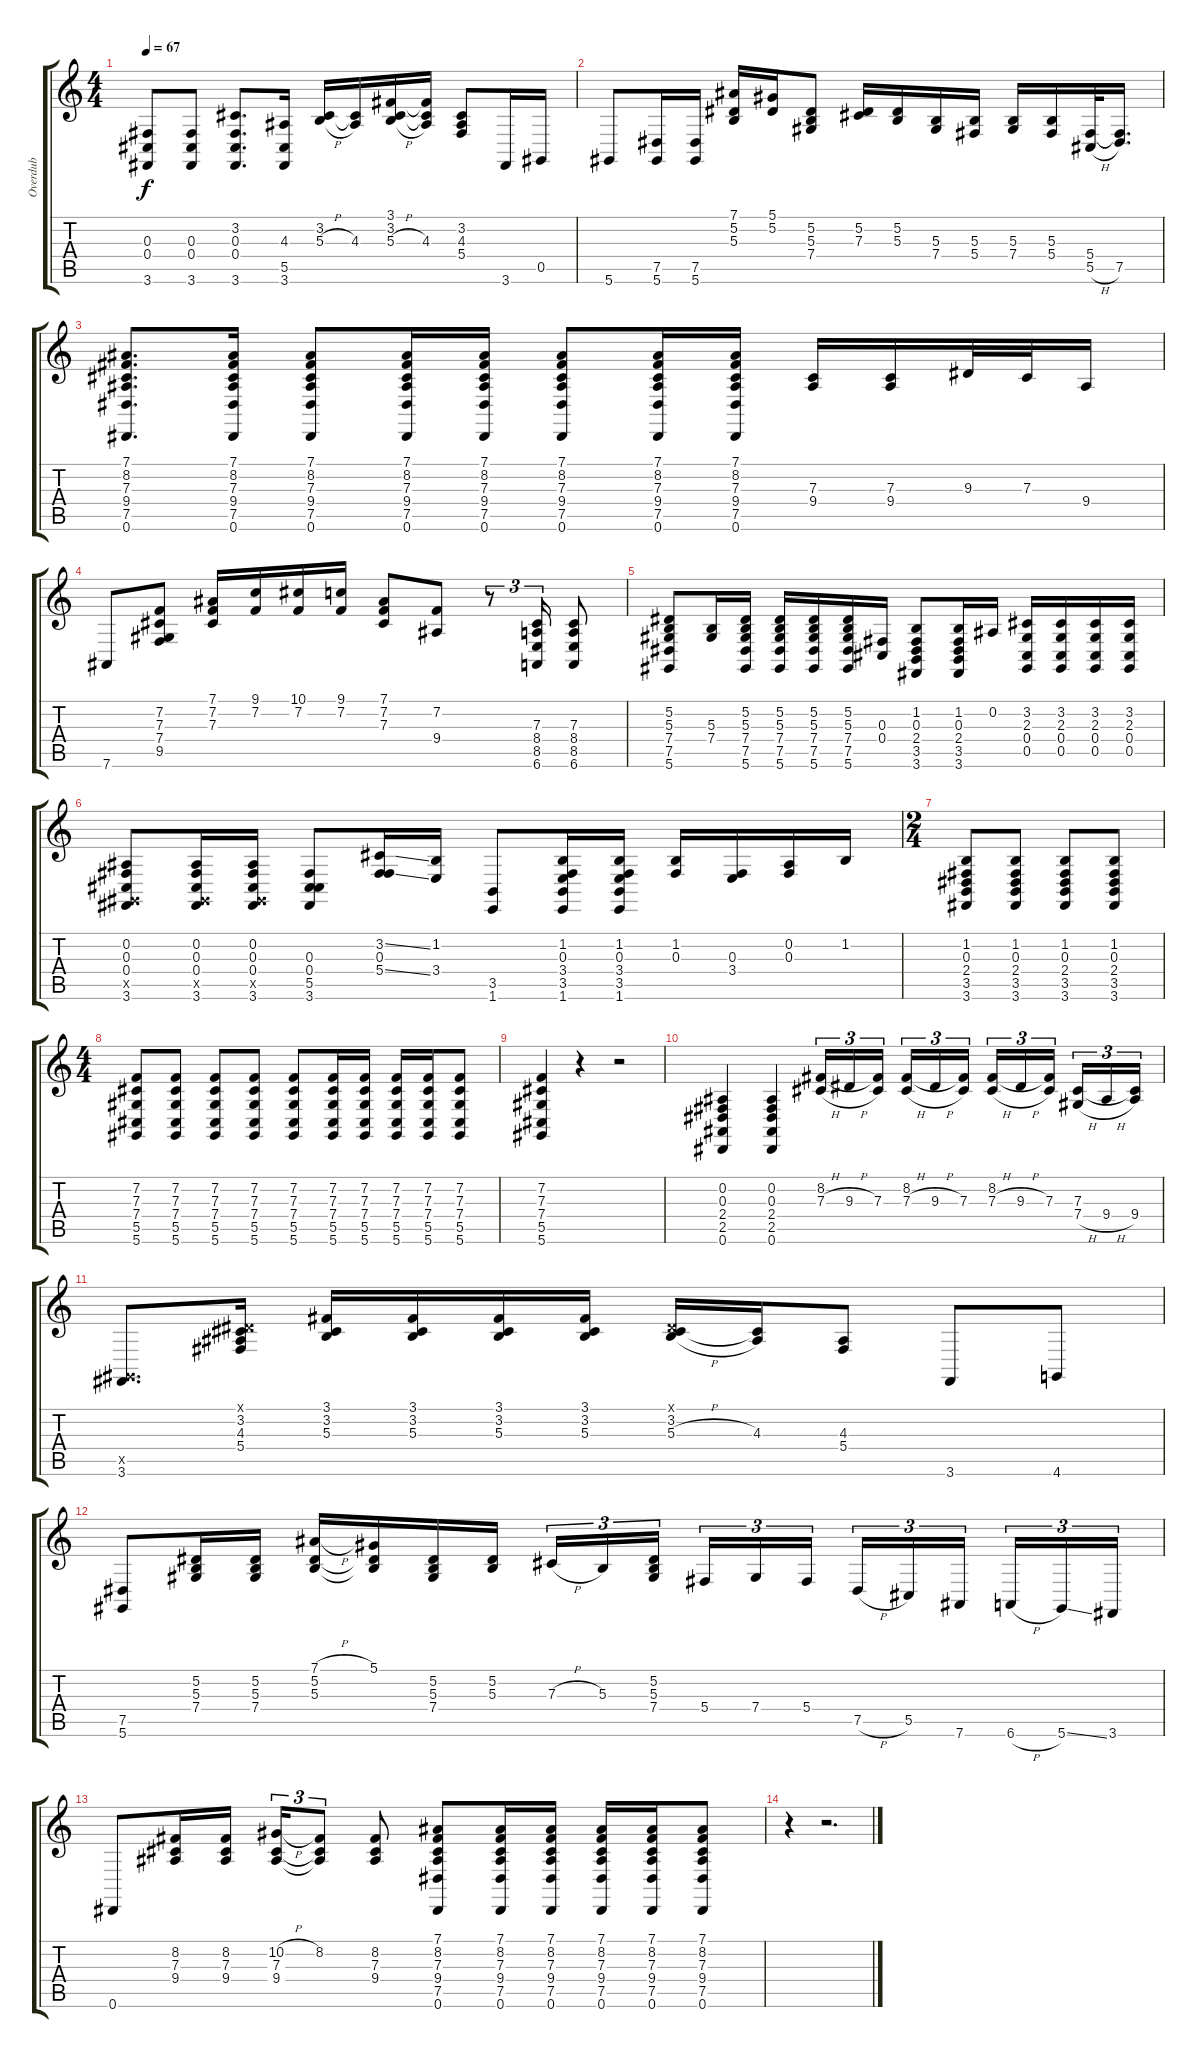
\track ("Overdub" "Overdub") {instrument pad5bowed}
\staff {score tabs}
\tuning (Eb4 Bb3 Gb3 Db3 Ab2 Eb2) {hide}
\ts (4 4)
\tempo 67
\clef g2
\ks c
(0.3 0.4 3.6).8{dy f} (0.3 0.4 3.6).8 (3.2 0.3 0.4 3.6).8{d} (4.3 5.5 3.6).16 (3.2 5.3{h}).16 (3.2{t} 4.3).16 (3.1 3.2 5.3{h}).16 (3.1{t} 3.2{t} 4.3).16 (3.2 4.3 5.4).8 3.6.16 0.5.16 |
5.6.8 (7.5 5.6).16 (7.5 5.6).16 (7.1 5.2 5.3).16 (5.1 5.2).16 (5.2 5.3 7.4).8 (5.2 7.3).16 (5.2 5.3).16 (5.3 7.4).16 (5.3 5.4).16 (5.3 7.4).16 (5.3 5.4).16 (5.4 5.5{h}).32 (5.4{t} 7.5).16{d} |
(7.1 8.2 7.3 9.4 7.5 0.6).8{d} (7.1 8.2 7.3 9.4 7.5 0.6).16 (7.1 8.2 7.3 9.4 7.5 0.6).8 (7.1 8.2 7.3 9.4 7.5 0.6).16 (7.1 8.2 7.3 9.4 7.5 0.6).16 (7.1 8.2 7.3 9.4 7.5 0.6).8 (7.1 8.2 7.3 9.4 7.5 0.6).16 (7.1 8.2 7.3 9.4 7.5 0.6).16 (7.3 9.4).16 (7.3 9.4).16 9.3.32 7.3.32 9.4.16 |
7.6.8 (7.2 7.3 7.4 9.5).8 (7.1 7.2 7.3).16 (9.1 7.2).16 (10.1 7.2).16 (9.1 7.2).16 (7.1 7.2 7.3).8 (7.2 9.4).8 r.8{tu (3 2)} (7.3 8.4 8.5 6.6).16{tu (3 2)} (7.3 8.4 8.5 6.6).8 |
(5.2 5.3 7.4 7.5 5.6).8 (5.3 7.4).16 (5.2 5.3 7.4 7.5 5.6).16 (5.2 5.3 7.4 7.5 5.6).16 (5.2 5.3 7.4 7.5 5.6).16 (5.2 5.3 7.4 7.5 5.6).16 (0.3 0.4).16 (1.2 0.3 2.4 3.5 3.6).8 (1.2 0.3 2.4 3.5 3.6).16 0.2.16 (3.2 2.3 0.4 0.5).16 (3.2 2.3 0.4 0.5).16 (3.2 2.3 0.4 0.5).16 (3.2 2.3 0.4 0.5).16 |
(0.2 0.3 0.4 0.5{x} 3.6).8 (0.2 0.3 0.4 0.5{x} 3.6).16 (0.2 0.3 0.4 0.5{x} 3.6).16 (0.3 0.4 5.5 3.6).8 (3.2{ss} 0.3 5.4{ss}).16 (1.2 3.4).16 (3.5 1.6).8 (1.2 0.3 3.4 3.5 1.6).16 (1.2 0.3 3.4 3.5 1.6).16 (1.2 0.3).16 (0.3 3.4).16 (0.2 0.3).16 1.2.16 |
\ts (2 4)
(1.2 0.3 2.4 3.5 3.6).8 (1.2 0.3 2.4 3.5 3.6).8 (1.2 0.3 2.4 3.5 3.6).8 (1.2 0.3 2.4 3.5 3.6).8 |
\ts (4 4)
(7.2 7.3 7.4 5.5 5.6).8 (7.2 7.3 7.4 5.5 5.6).8 (7.2 7.3 7.4 5.5 5.6).8 (7.2 7.3 7.4 5.5 5.6).8 (7.2 7.3 7.4 5.5 5.6).8 (7.2 7.3 7.4 5.5 5.6).16 (7.2 7.3 7.4 5.5 5.6).16 (7.2 7.3 7.4 5.5 5.6).16 (7.2 7.3 7.4 5.5 5.6).16 (7.2 7.3 7.4 5.5 5.6).8 |
(7.2 7.3 7.4 5.5 5.6).4 r.4 r.2 |
(0.2 0.3 2.4 2.5 0.6).4 (0.2 0.3 2.4 2.5 0.6).4 (8.2 7.3{h}).16{tu (3 2)} 9.3{h}.16{tu (3 2)} (8.2{t} 7.3).16{tu (3 2)} (8.2 7.3{h}).16{tu (3 2)} 9.3{h}.16{tu (3 2)} (8.2{t} 7.3).16{tu (3 2)} (8.2 7.3{h}).16{tu (3 2)} 9.3{h}.16{tu (3 2)} (8.2{t} 7.3).16{tu (3 2)} (7.3 7.4{h}).16{tu (3 2)} 9.4{h}.16{tu (3 2)} (7.3{t} 9.4).16{tu (3 2)} |
(0.5{x} 3.6).8{d} (0.1{x} 3.2 4.3 5.4).16 (3.1 3.2 5.3).16 (3.1 3.2 5.3).16 (3.1 3.2 5.3).16 (3.1 3.2 5.3).16 (0.1{x} 3.2 5.3{h}).16 (3.2{t} 4.3).16 (4.3 5.4).8 3.6.8 4.6.8 |
(7.5 5.6).8 (5.2 5.3 7.4).16 (5.2 5.3 7.4).16 (7.1{h} 5.2 5.3).16 (5.1 5.2{t} 5.3{t}).16 (5.2 5.3 7.4).16 (5.2 5.3).16 7.3{h}.16{tu (3 2)} 5.3.16{tu (3 2)} (5.2 5.3 7.4).16{tu (3 2)} 5.4.16{tu (3 2)} 7.4.16{tu (3 2)} 5.4.16{tu (3 2)} 7.5{h}.16{tu (3 2)} 5.5.16{tu (3 2)} 7.6.16{tu (3 2)} 6.6{h}.16{tu (3 2)} 5.6{ss}.16{tu (3 2)} 3.6.16{tu (3 2)} |
0.6.8 (8.2 7.3 9.4).16 (8.2 7.3 9.4).16 (10.2{h} 7.3 9.4).16{tu (3 2)} (8.2 7.3{t} 9.4{t}).8{tu (3 2)} (8.2 7.3 9.4).8 (7.1 8.2 7.3 9.4 7.5 0.6).8 (7.1 8.2 7.3 9.4 7.5 0.6).16 (7.1 8.2 7.3 9.4 7.5 0.6).16 (7.1 8.2 7.3 9.4 7.5 0.6).16 (7.1 8.2 7.3 9.4 7.5 0.6).16 (7.1 8.2 7.3 9.4 7.5 0.6).8 |
r.4 r.2{d}
